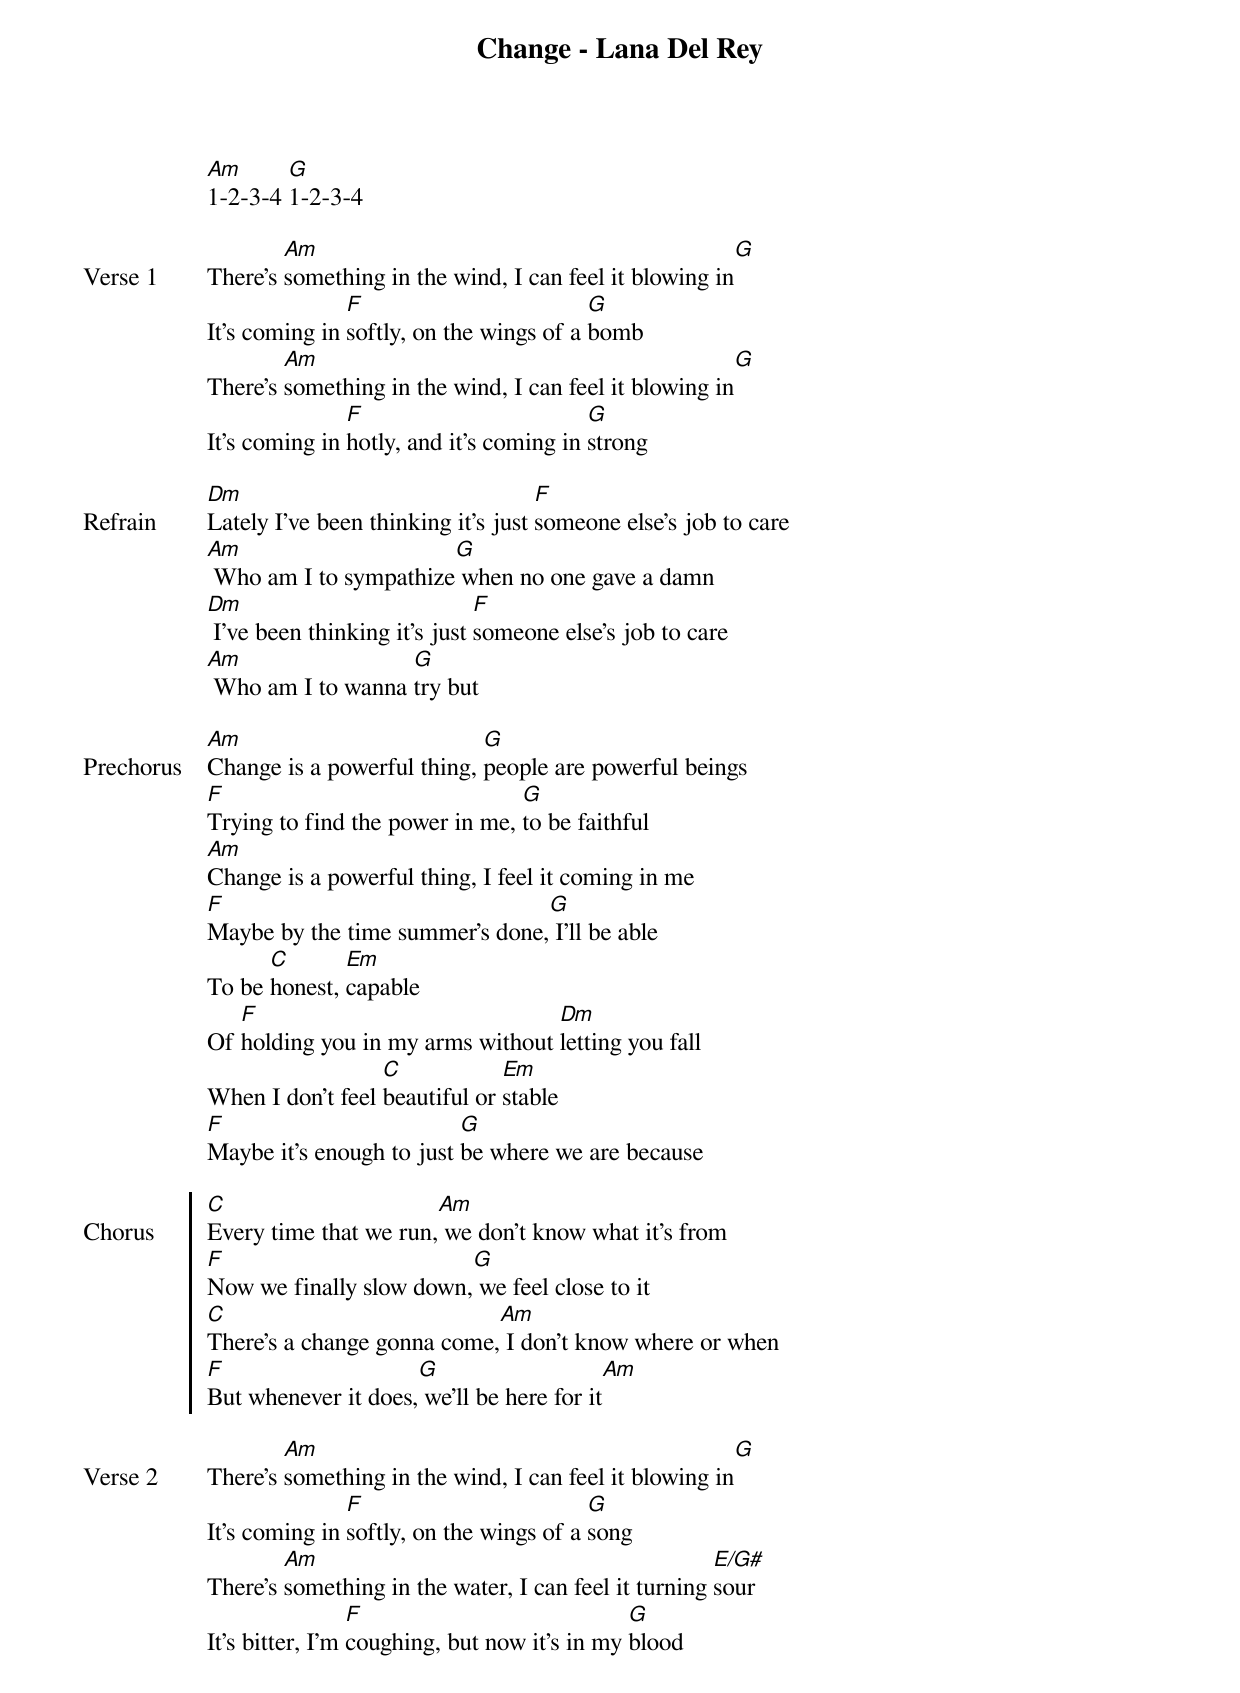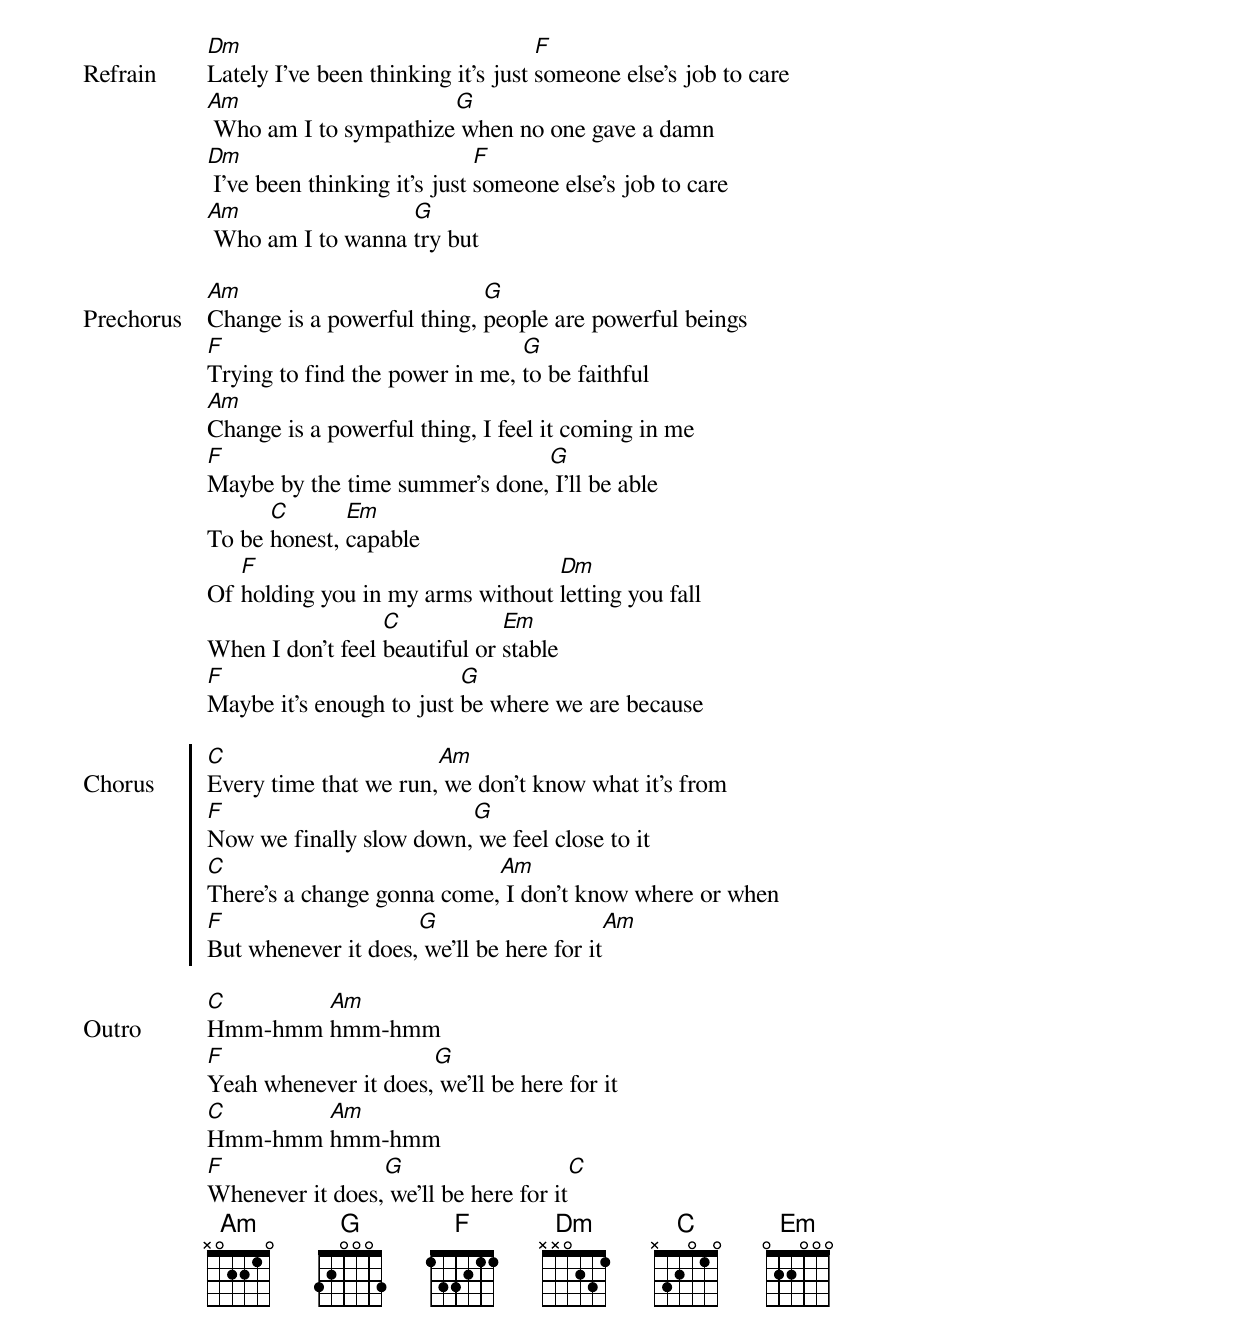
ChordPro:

{t:Change - Lana Del Rey}

[Am]1-2-3-4 [G]1-2-3-4

{start_of_verse:Verse 1}
There's [Am]something in the wind, I can feel it blowing in[G]
It's coming in [F]softly, on the wings of a [G]bomb
There's [Am]something in the wind, I can feel it blowing in[G]
It's coming in [F]hotly, and it's coming in [G]strong
{end_of_verse}

{start_of_refrain:Refrain}
[Dm]Lately I've been thinking it's just [F]someone else's job to care
[Am] Who am I to sympathize[G] when no one gave a damn
[Dm] I've been thinking it's just [F]someone else's job to care
[Am] Who am I to wanna [G]try but
{end_of_refrain}

{start_of_prechorus:Prechorus}
[Am]Change is a powerful thing, [G]people are powerful beings
[F]Trying to find the power in me, [G]to be faithful
[Am]Change is a powerful thing, I feel it coming in me
[F]Maybe by the time summer's done,[G] I'll be able
To be [C]honest, [Em]capable
Of [F]holding you in my arms without [Dm]letting you fall
When I don't feel [C]beautiful or [Em]stable
[F]Maybe it's enough to just [G]be where we are because
{end_of_prechorus}

{start_of_chorus:Chorus}
[C]Every time that we run,[Am] we don't know what it's from
[F]Now we finally slow down,[G] we feel close to it
[C]There's a change gonna come,[Am] I don't know where or when
[F]But whenever it does,[G] we'll be here for it[Am]
{end_of_chorus}

{start_of_verse:Verse 2}
There's [Am]something in the wind, I can feel it blowing in[G]
It's coming in [F]softly, on the wings of a [G]song
There's [Am]something in the water, I can feel it turning [E/G#]sour
It's bitter, I'm [F]coughing, but now it's in my [G]blood
{end_of_verse}

{start_of_refrain:Refrain}
[Dm]Lately I've been thinking it's just [F]someone else's job to care
[Am] Who am I to sympathize[G] when no one gave a damn
[Dm] I've been thinking it's just [F]someone else's job to care
[Am] Who am I to wanna [G]try but
{end_of_refrain}

{start_of_prechorus:Prechorus}
[Am]Change is a powerful thing, [G]people are powerful beings
[F]Trying to find the power in me, [G]to be faithful
[Am]Change is a powerful thing, I feel it coming in me
[F]Maybe by the time summer's done,[G] I'll be able
To be [C]honest, [Em]capable
Of [F]holding you in my arms without [Dm]letting you fall
When I don't feel [C]beautiful or [Em]stable
[F]Maybe it's enough to just [G]be where we are because
{end_of_prechorus}

{start_of_chorus:Chorus}
[C]Every time that we run,[Am] we don't know what it's from
[F]Now we finally slow down,[G] we feel close to it
[C]There's a change gonna come,[Am] I don't know where or when
[F]But whenever it does,[G] we'll be here for it[Am]
{end_of_chorus}

{start_of_outro:Outro}
[C]Hmm-hmm [Am]hmm-hmm
[F]Yeah whenever it does,[G] we'll be here for it
[C]Hmm-hmm [Am]hmm-hmm
[F]Whenever it does,[G] we'll be here for it[C]
{end_of_outro}
